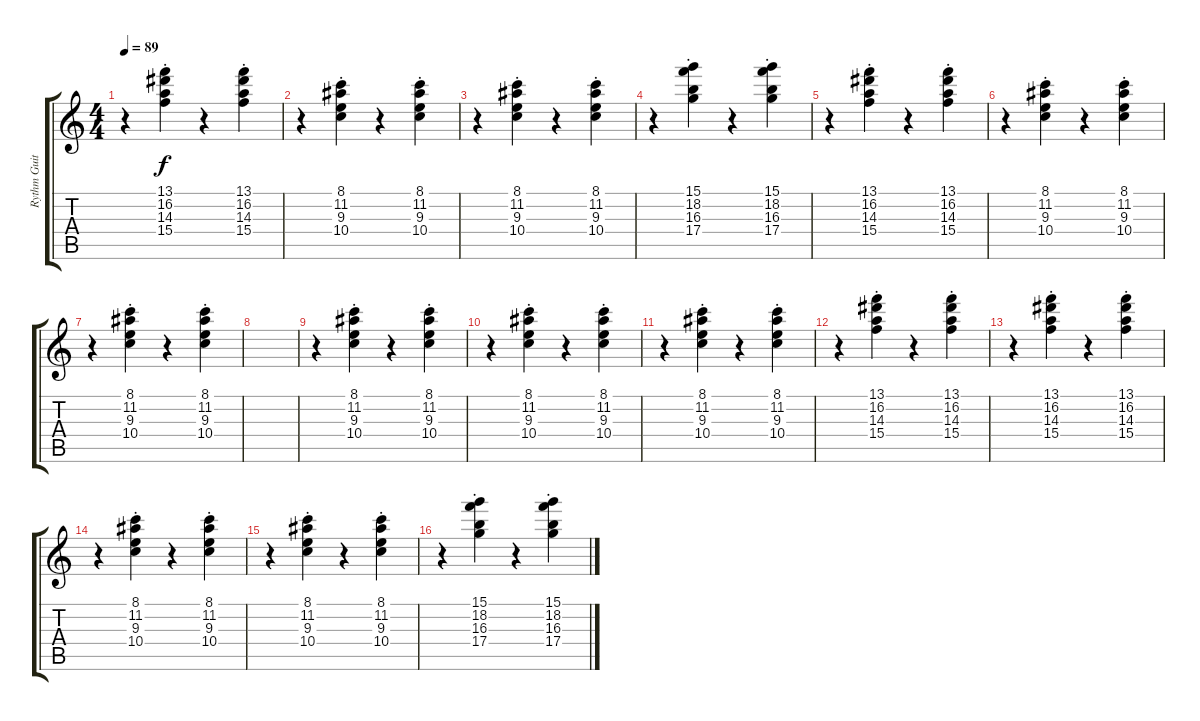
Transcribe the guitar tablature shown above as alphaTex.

\track ("Rythm Guitar" "Rythm Guit") {instrument electricguitarclean}
\staff {score tabs}
\tuning (E4 B3 G3 D3 A2 E2) {hide}
\ts (4 4)
\tempo 89
\clef g2
\ks c
r.4{dy f} (13.1{st} 16.2{st} 14.3{st} 15.4{st}).4 r.4 (13.1{st} 16.2{st} 14.3{st} 15.4{st}).4 |
r.4 (8.1{st} 11.2{st} 9.3{st} 10.4{st}).4 r.4 (8.1{st} 11.2{st} 9.3{st} 10.4{st}).4 |
r.4 (8.1{st} 11.2{st} 9.3{st} 10.4{st}).4 r.4 (8.1{st} 11.2{st} 9.3{st} 10.4{st}).4 |
r.4 (15.1{st} 18.2{st} 16.3{st} 17.4{st}).4 r.4 (15.1{st} 18.2{st} 16.3{st} 17.4{st}).4 |
r.4 (13.1{st} 16.2{st} 14.3{st} 15.4{st}).4 r.4 (13.1{st} 16.2{st} 14.3{st} 15.4{st}).4 |
r.4 (8.1{st} 11.2{st} 9.3{st} 10.4{st}).4 r.4 (8.1{st} 11.2{st} 9.3{st} 10.4{st}).4 |
r.4 (8.1{st} 11.2{st} 9.3{st} 10.4{st}).4 r.4 (8.1{st} 11.2{st} 9.3{st} 10.4{st}).4 |
|
r.4 (8.1{st} 11.2{st} 9.3{st} 10.4{st}).4 r.4 (8.1{st} 11.2{st} 9.3{st} 10.4{st}).4 |
r.4 (8.1{st} 11.2{st} 9.3{st} 10.4{st}).4 r.4 (8.1{st} 11.2{st} 9.3{st} 10.4{st}).4 |
r.4 (8.1{st} 11.2{st} 9.3{st} 10.4{st}).4 r.4 (8.1{st} 11.2{st} 9.3{st} 10.4{st}).4 |
r.4 (13.1{st} 16.2{st} 14.3{st} 15.4{st}).4 r.4 (13.1{st} 16.2{st} 14.3{st} 15.4{st}).4 |
r.4 (13.1{st} 16.2{st} 14.3{st} 15.4{st}).4 r.4 (13.1{st} 16.2{st} 14.3{st} 15.4{st}).4 |
r.4 (8.1{st} 11.2{st} 9.3{st} 10.4{st}).4 r.4 (8.1{st} 11.2{st} 9.3{st} 10.4{st}).4 |
r.4 (8.1{st} 11.2{st} 9.3{st} 10.4{st}).4 r.4 (8.1{st} 11.2{st} 9.3{st} 10.4{st}).4 |
r.4 (15.1{st} 18.2{st} 16.3{st} 17.4{st}).4 r.4 (15.1{st} 18.2{st} 16.3{st} 17.4{st}).4
